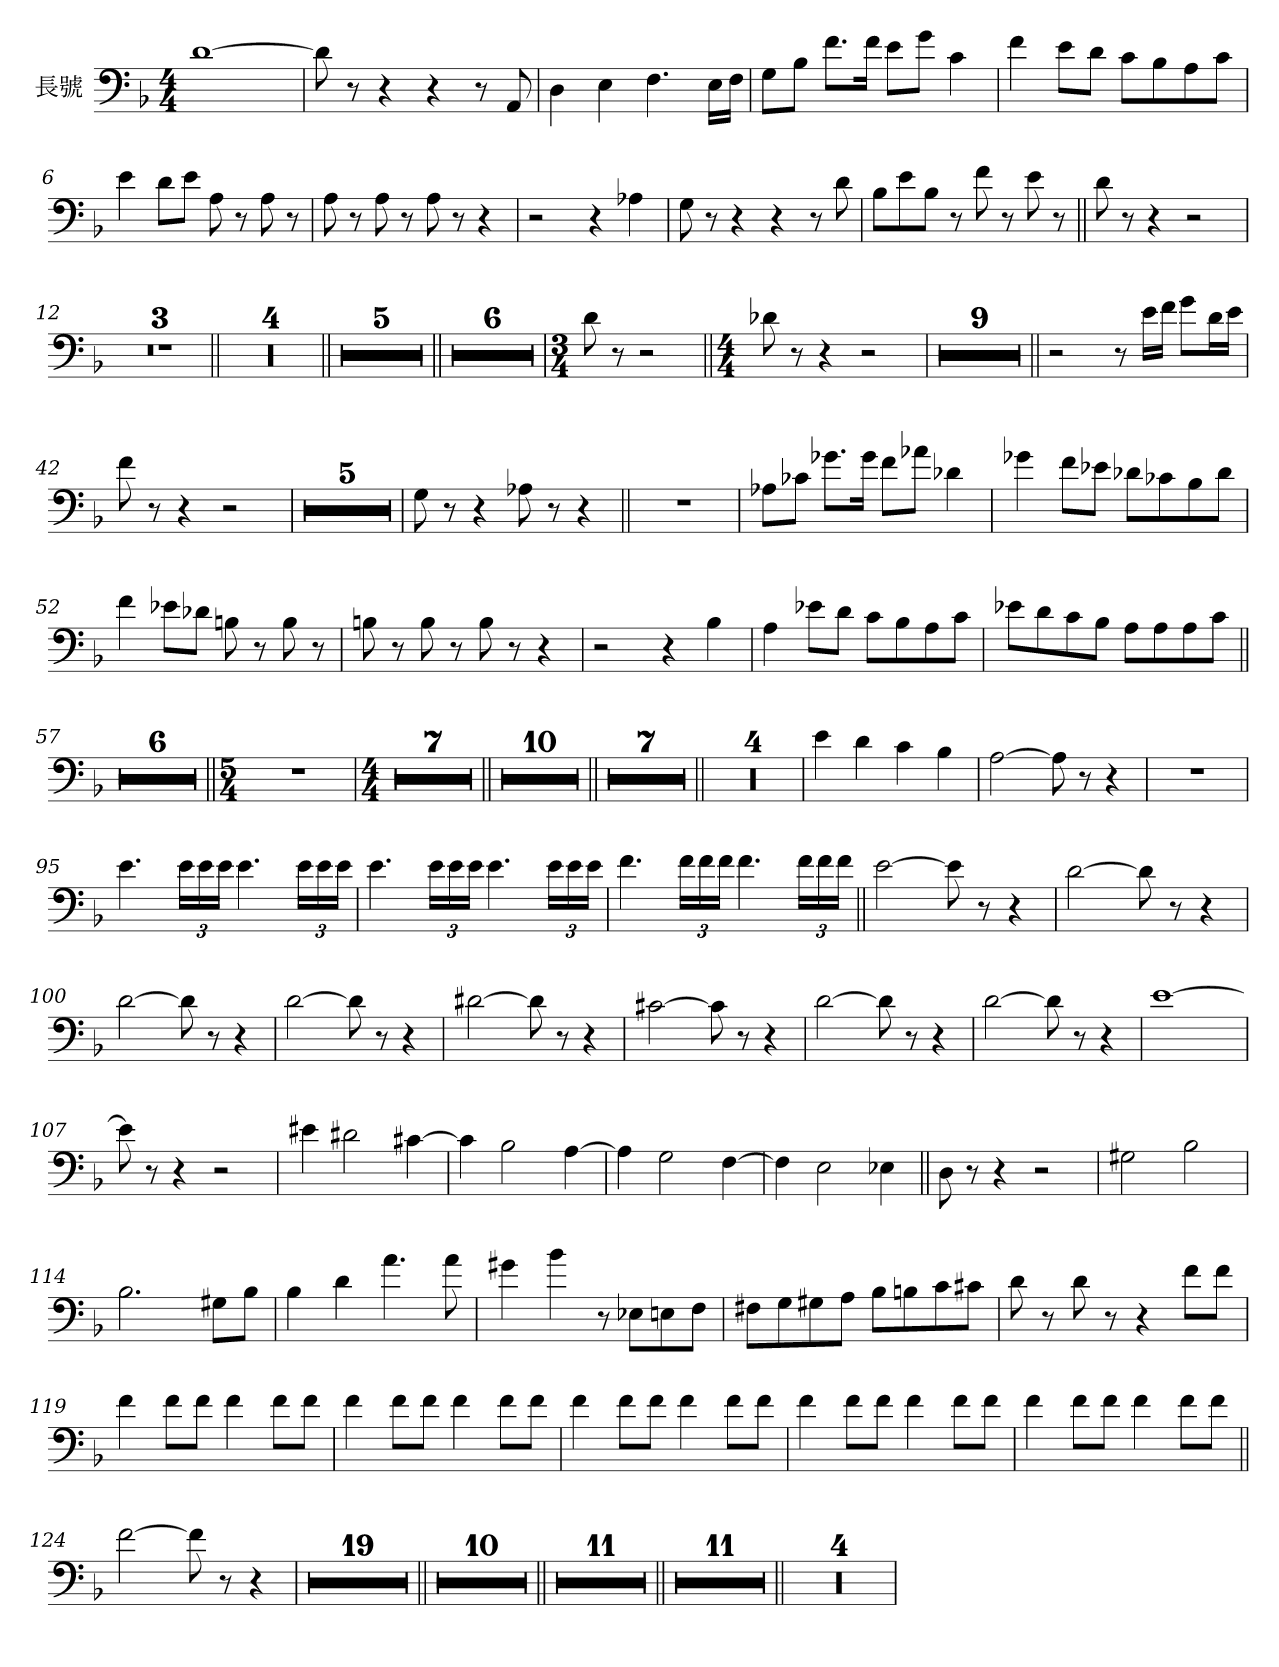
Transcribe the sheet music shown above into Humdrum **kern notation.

**kern
*part1
*staff1
*I"長號
*clefF4
*k[b-]
*M4/4
=1
[1d
=2
8d\]
8r
4r
4r
8r
8AA/
=3
4D\
4E\
4.F\
16E\LL
16F\JJ
=4
8G\L
8B-\J
8.f\L
16f\Jk
8e\L
8g\J
4c\
=5
4f\
8e\L
8d\J
8c\L
8B-\
8A\
8c\J
=6
4e\
8d\L
8e\J
8A\
8r
8A\
8r
!!LO:LB:g=z
=7
8A\
8r
8A\
8r
8A\
8r
4r
=8
2r
4r
4A-X\
=9
8G\
8r
4r
4r
8r
8d\
=10
8B-\L
8e\
8B-\J
8r
8f\
8r
8e\
8r
=11||
8d\
8r
4r
2r
=12
1r
=13
1r
=14
1r
=15||
1r
=16
1r
=17
1r
=18
1r
=19||
1r
=20
1r
=21
1r
=22
1r
=23
1r
=24||
1r
=25
1r
=26
1r
=27
1r
=28
1r
=29
1r
!!LO:LB:g=z
=30
*M3/4
8d\
8r
2r
=31||
*M4/4
8d-X\
8r
4r
2r
=32
1r
=33
1r
=34
1r
=35
1r
=36
1r
=37
1r
=38
1r
=39
1r
=40
1r
=41||
2r
8r
16e\LL
16f\JJ
8g\L
16d\L
16e\JJ
=42
8f\
8r
4r
2r
=43
1r
=44
1r
=45
1r
=46
1r
=47
1r
=48
8G\
8r
4r
8A-X\
8r
4r
=49||
1r
!!LO:LB:g=z
=50
8A-X\L
8c-X\J
8.g-X\L
16g-\Jk
8f\L
8a-X\J
4d-X\
=51
4g-X\
8f\L
8e-X\J
8d-X\L
8c-X\
8B-\
8d-\J
=52
4f\
8e-X\L
8d-X\J
8Bn\
8r
8B\
8r
=53
8Bn\
8r
8B\
8r
8B\
8r
4r
=54
2r
4r
4B-\
!!LO:LB:g=z
=55
4A\
8e-X\L
8d\J
8c\L
8B-\
8A\
8c\J
=56
8e-X\L
8d\
8c\
8B-\J
8A\L
8A\
8A\
8c\J
=57||
1r
=58
1r
=59
1r
=60
1r
=61
1r
=62
1r
=63||
*M5/4
4%5r
=64
*M4/4
1r
=65
1r
=66
1r
=67
1r
=68
1r
=69
1r
=70
1r
=71||
1r
=72
1r
=73
1r
=74
1r
=75
1r
=76
1r
=77
1r
=78
1r
=79
1r
=80
1r
=81||
1r
=82
1r
=83
1r
=84
1r
=85
1r
=86
1r
=87
1r
=88||
1r
=89
1r
=90
1r
=91
1r
=92
4e\
4d\
4c\
4B-\
!!LO:LB:g=z
=93
[2A\
8A\]
8r
4r
=94
1r
=95
4.e\
*Xbrackettup
24e\LL
24e\
24e\JJ
4.e\
24e\LL
24e\
24e\JJ
=96
4.e\
24e\LL
24e\
24e\JJ
4.e\
24e\LL
24e\
24e\JJ
=97
4.f\
24f\LL
24f\
24f\JJ
4.f\
24f\LL
24f\
24f\JJ
=98||
[2e\
8e\]
8r
4r
!!LO:LB:g=z
=99
[2d\
8d\]
8r
4r
=100
[2d\
8d\]
8r
4r
=101
[2d\
8d\]
8r
4r
=102
[2d#X\
8d#\]
8r
4r
=103
[2c#X\
8c#\]
8r
4r
=104
[2d\
8d\]
8r
4r
=105
[2d\
8d\]
8r
4r
=106
[1e
=107
8e\]
8r
4r
2r
!!LO:LB:g=z
=108
4e#X\
2d#X\
[4c#X\
=109
4c#\]
2B-\
[4A\
=110
4A\]
2G\
[4F\
=111
4F\]
2E\
4E-X\
=112||
8D\
8r
4r
2r
=113
2G#X\
2B-\
=114
2.B-\
8G#X\L
8B-\J
=115
4B-\
4d\
4.a\
8a\
=116
4g#X\
4b-\
8r
8E-X\L
8En\
8F\J
!!LO:LB:g=z
=117
8F#X\L
8G\
8G#X\
8A\J
8B-\L
8Bn\
8c\
8c#X\J
=118
8d\
8r
8d\
8r
4r
8f\L
8f\J
=119
4f\
8f\L
8f\J
4f\
8f\L
8f\J
=120
4f\
8f\L
8f\J
4f\
8f\L
8f\J
=121
4f\
8f\L
8f\J
4f\
8f\L
8f\J
!!LO:LB:g=z
=122
4f\
8f\L
8f\J
4f\
8f\L
8f\J
=123
4f\
8f\L
8f\J
4f\
8f\L
8f\J
=124||
[2f\
8f\]
8r
4r
=125
1r
=126
1r
=127
1r
=128
1r
=129
1r
=130
1r
=131
1r
=132
1r
=133
1r
=134
1r
=135
1r
=136
1r
=137
1r
=138
1r
=139
1r
=140
1r
=141
1r
=142
1r
=143
1r
=144||
1r
=145
1r
=146
1r
=147
1r
=148
1r
=149
1r
=150
1r
=151
1r
=152
1r
=153
1r
=154||
1r
=155
1r
=156
1r
=157
1r
=158
1r
=159
1r
=160
1r
=161
1r
=162
1r
=163
1r
=164
1r
=165||
1r
=166
1r
=167
1r
=168
1r
=169
1r
=170
1r
=171
1r
=172
1r
=173
1r
=174
1r
=175
1r
=176||
1r
=177
1r
=178
1r
=179
1r
=
*-
